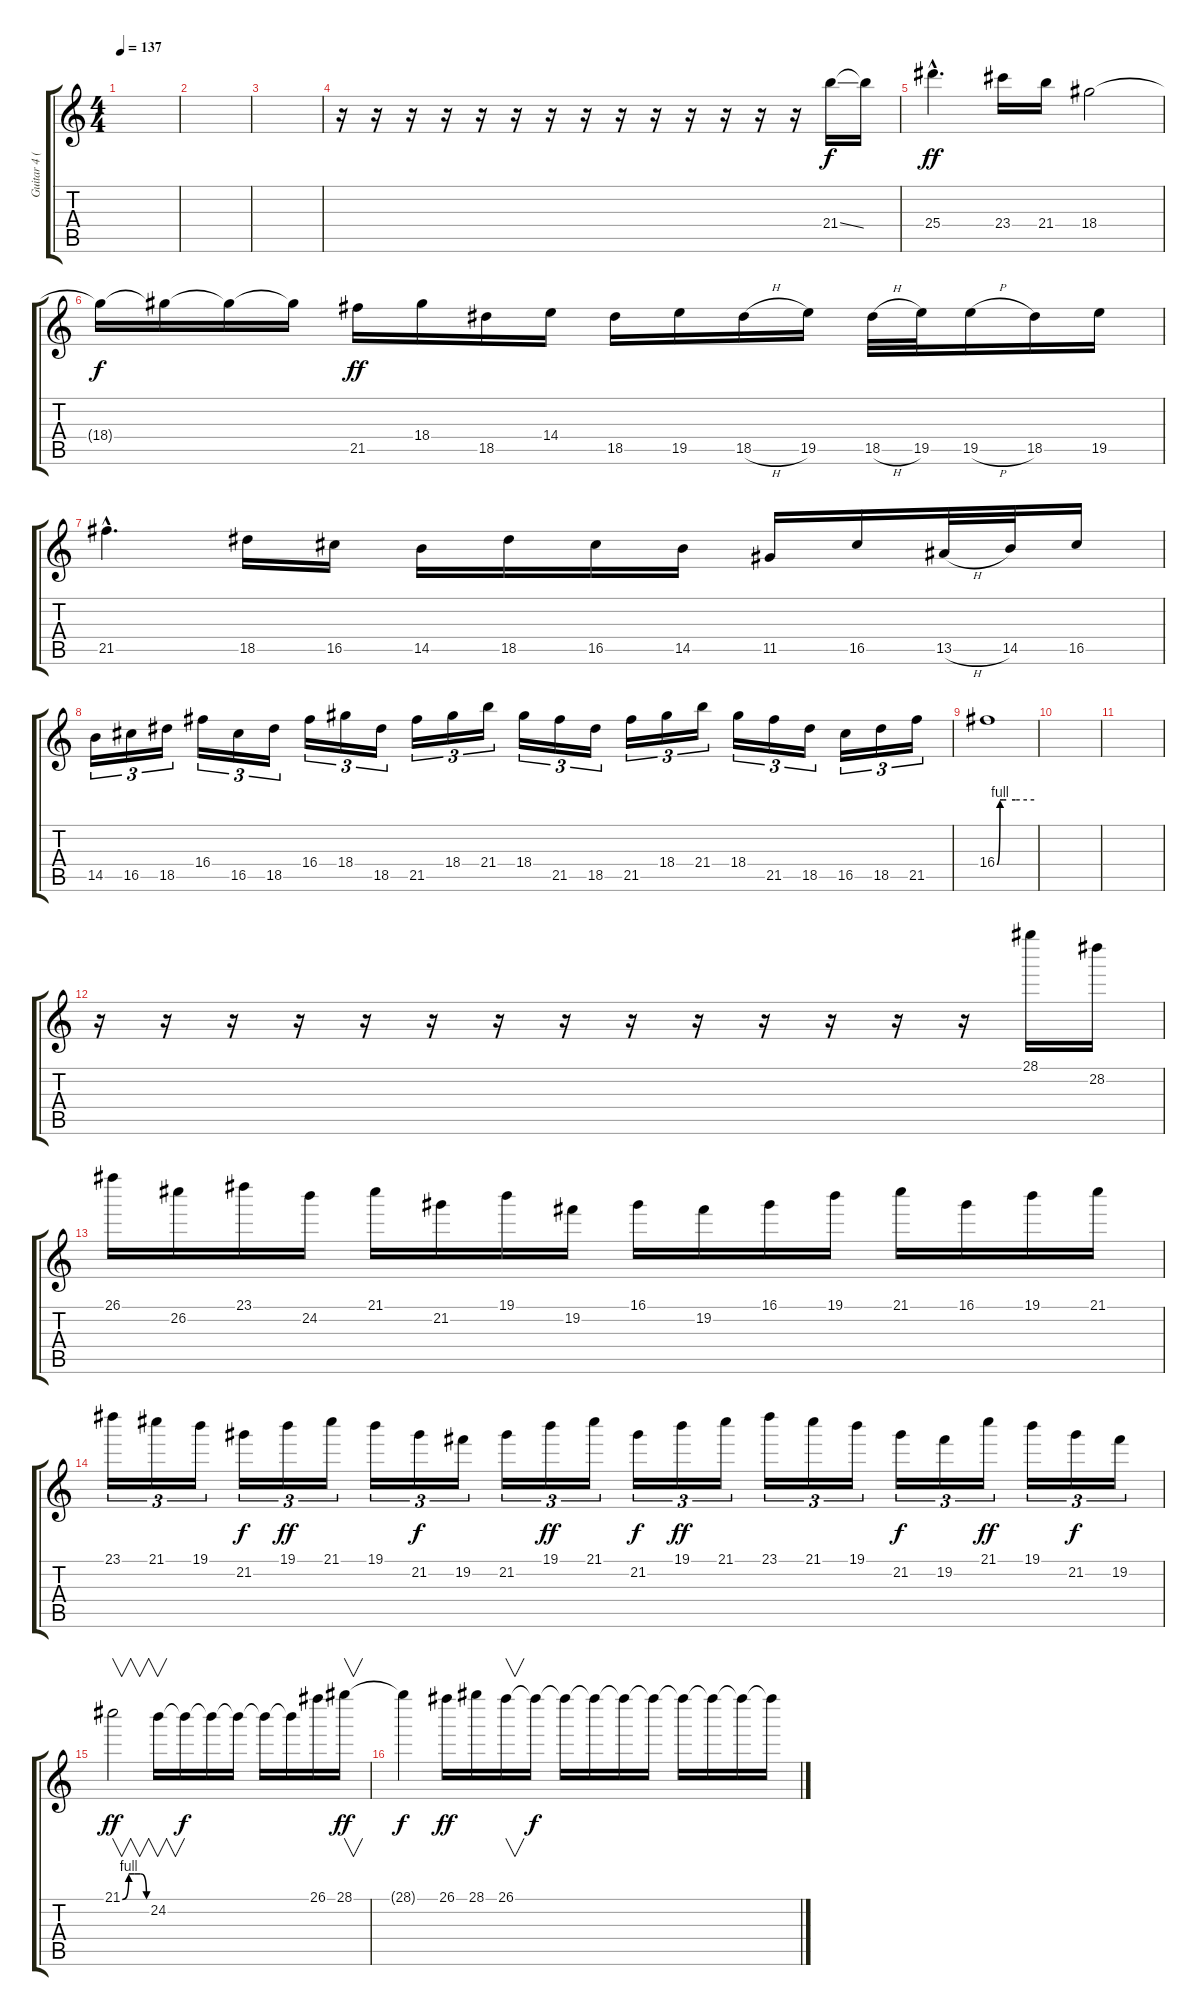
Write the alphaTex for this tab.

\track ("Guitar 4 (Solo)" "Guitar 4 (") {instrument overdrivenguitar}
\staff {score tabs}
\tuning (E4 B3 G3 D3 A2 E2) {hide}
\ts (4 4)
\tempo 137
\clef g2
\ks c
|
|
|
r.16 r.16 r.16 r.16 r.16 r.16 r.16 r.16 r.16 r.16 r.16 r.16 r.16 r.16 21.4{ss}.16 21.4{t}.16{dy f} |
25.4{hac}.4{d dy ff} 23.4.16 21.4.16 18.4.2 |
18.4{t}.16{dy f} 18.4{t}.16 18.4{t}.16 18.4{t}.16 21.5.16{dy ff} 18.4.16 18.5.16 14.4.16 18.5.16 19.5.16 18.5{h}.16 19.5.16 18.5{h}.32 19.5.32 19.5{h}.16 18.5.16 19.5.16 |
21.5{hac}.4{d} 18.5.16 16.5.16 14.5.16 18.5.16 16.5.16 14.5.16 11.5.16 16.5.16 13.5{h}.32 14.5.32 16.5.16 |
14.5.16{tu (3 2)} 16.5.16{tu (3 2)} 18.5.16{tu (3 2)} 16.4.16{tu (3 2)} 16.5.16{tu (3 2)} 18.5.16{tu (3 2)} 16.4.16{tu (3 2)} 18.4.16{tu (3 2)} 18.5.16{tu (3 2)} 21.5.16{tu (3 2)} 18.4.16{tu (3 2)} 21.4.16{tu (3 2)} 18.4.16{tu (3 2)} 21.5.16{tu (3 2)} 18.5.16{tu (3 2)} 21.5.16{tu (3 2)} 18.4.16{tu (3 2)} 21.4.16{tu (3 2)} 18.4.16{tu (3 2)} 21.5.16{tu (3 2)} 18.5.16{tu (3 2)} 16.5.16{tu (3 2)} 18.5.16{tu (3 2)} 21.5.16{tu (3 2)} |
16.4{be (custom 0 0 5 4 10 4 15 4 30 4 60 4)}.1 |
|
|
r.16 r.16 r.16 r.16 r.16 r.16 r.16 r.16 r.16 r.16 r.16 r.16 r.16 r.16 28.1.16 28.2.16 |
26.1.16 26.2.16 23.1.16 24.2.16 21.1.16 21.2.16 19.1.16 19.2.16 16.1.16 19.2.16 16.1.16 19.1.16 21.1.16 16.1.16 19.1.16 21.1.16 |
23.1.16{tu (3 2)} 21.1.16{tu (3 2)} 19.1.16{tu (3 2)} 21.2.16{tu (3 2) dy f} 19.1.16{tu (3 2) dy ff} 21.1.16{tu (3 2)} 19.1.16{tu (3 2)} 21.2.16{tu (3 2) dy f} 19.2.16{tu (3 2)} 21.2.16{tu (3 2)} 19.1.16{tu (3 2) dy ff} 21.1.16{tu (3 2)} 21.2.16{tu (3 2) dy f} 19.1.16{tu (3 2) dy ff} 21.1.16{tu (3 2)} 23.1.16{tu (3 2)} 21.1.16{tu (3 2)} 19.1.16{tu (3 2)} 21.2.16{tu (3 2) dy f} 19.2.16{tu (3 2)} 21.1.16{tu (3 2) dy ff} 19.1.16{tu (3 2)} 21.2.16{tu (3 2) dy f} 19.2.16{tu (3 2)} |
21.1{be (custom 0 0 16 4 30 4 45 4 60 0)}.2{v dy ff} 24.2.16{v} 24.2{t}.16{dy f} 24.2{t}.16 24.2{t}.16 24.2{t}.16 24.2{t}.16 26.1.16 28.1.16{v dy ff} |
28.1{t}.4{dy f} 26.1.16{dy ff} 28.1.16 26.1.16{v} 26.1{t}.16{dy f} 26.1{t}.16 26.1{t}.16 26.1{t}.16 26.1{t}.16 26.1{t}.16 26.1{t}.16 26.1{t}.16 26.1{t}.16
